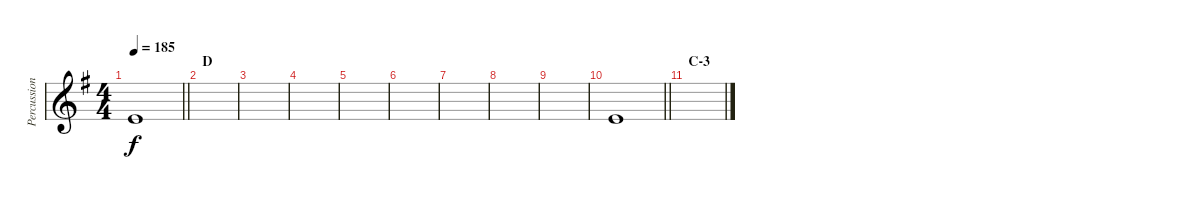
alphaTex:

\track ("Percussion II" "Percussion") {instrument reversecymbal}
\staff {score}
\tuning (E4 B3 G3 D3 A2 E2) {hide}
\ts (4 4)
\tempo 185
\clef g2
\barLineRight lightlight
\ks g
0.1.1{dy f} |
\section ("" "D")
|
|
|
|
|
|
|
|
\barLineRight lightlight
0.1.1 |
\section ("" "C-3")
